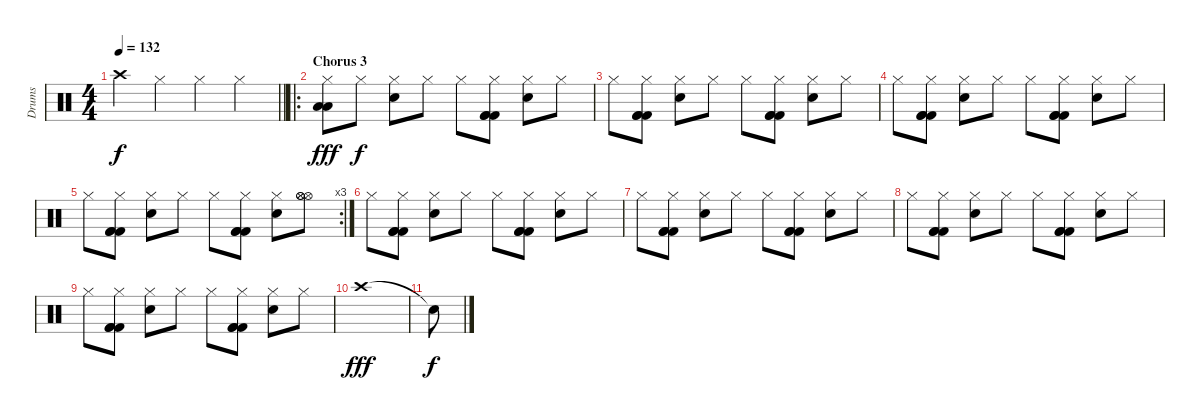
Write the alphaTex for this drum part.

\track ("Drums" "Drums") {instrument percussion}
\staff {score}
\articulation defaults
\ts (4 4)
\tempo 132
\clef neutral
\barLineRight lightlight
\ks c "Crash high (hit)".4{dy f} "Hi-Hat (closed)".4 "Hi-Hat (closed)".4 "Hi-Hat (closed)".4
|
\ro
\section ("" "Chorus 3")
("Hi-Hat (closed)" "Low Floor Tom (hit)" "Low Floor Tom (hit)").8{dy fff} "Hi-Hat (closed)".8{dy f} ("Hi-Hat (closed)" "Electric Snare (hit)").8 "Hi-Hat (closed)".8 "Hi-Hat (closed)".8 ("Hi-Hat (closed)" "Kick (hit) 2" "Kick (hit) 2" "Kick (hit) 2").8 ("Hi-Hat (closed)" "Electric Snare (hit)").8 "Hi-Hat (closed)".8 |
"Hi-Hat (closed)".8 ("Hi-Hat (closed)" "Kick (hit) 2" "Kick (hit) 2" "Kick (hit) 2").8 ("Hi-Hat (closed)" "Electric Snare (hit)").8 "Hi-Hat (closed)".8 "Hi-Hat (closed)".8 ("Hi-Hat (closed)" "Kick (hit) 2" "Kick (hit) 2" "Kick (hit) 2").8 ("Hi-Hat (closed)" "Electric Snare (hit)").8 "Hi-Hat (closed)".8 |
"Hi-Hat (closed)".8 ("Hi-Hat (closed)" "Kick (hit) 2" "Kick (hit) 2" "Kick (hit) 2").8 ("Hi-Hat (closed)" "Electric Snare (hit)").8 "Hi-Hat (closed)".8 "Hi-Hat (closed)".8 ("Hi-Hat (closed)" "Kick (hit) 2" "Kick (hit) 2" "Kick (hit) 2").8 ("Hi-Hat (closed)" "Electric Snare (hit)").8 "Hi-Hat (closed)".8 |
\rc 3 "Hi-Hat (closed)".8
("Hi-Hat (closed)" "Kick (hit) 2" "Kick (hit) 2" "Kick (hit) 2").8 ("Hi-Hat (closed)" "Electric Snare (hit)").8 "Hi-Hat (closed)".8 "Hi-Hat (closed)".8 ("Hi-Hat (closed)" "Kick (hit) 2" "Kick (hit) 2" "Kick (hit) 2").8 ("Hi-Hat (closed)" "Electric Snare (hit)").8 ("Hi-Hat (open)" "Hi-Hat (open)" "Hi-Hat (open)").8 |
"Hi-Hat (closed)".8 ("Hi-Hat (closed)" "Kick (hit) 2" "Kick (hit) 2" "Kick (hit) 2").8 ("Hi-Hat (closed)" "Electric Snare (hit)").8 "Hi-Hat (closed)".8 "Hi-Hat (closed)".8 ("Hi-Hat (closed)" "Kick (hit) 2" "Kick (hit) 2" "Kick (hit) 2").8 ("Hi-Hat (closed)" "Electric Snare (hit)").8 "Hi-Hat (closed)".8 |
"Hi-Hat (closed)".8 ("Hi-Hat (closed)" "Kick (hit) 2" "Kick (hit) 2" "Kick (hit) 2").8 ("Hi-Hat (closed)" "Electric Snare (hit)").8 "Hi-Hat (closed)".8 "Hi-Hat (closed)".8 ("Hi-Hat (closed)" "Kick (hit) 2" "Kick (hit) 2" "Kick (hit) 2").8 ("Hi-Hat (closed)" "Electric Snare (hit)").8 "Hi-Hat (closed)".8 |
"Hi-Hat (closed)".8 ("Hi-Hat (closed)" "Kick (hit) 2" "Kick (hit) 2" "Kick (hit) 2").8 ("Hi-Hat (closed)" "Electric Snare (hit)").8 "Hi-Hat (closed)".8 "Hi-Hat (closed)".8 ("Hi-Hat (closed)" "Kick (hit) 2" "Kick (hit) 2" "Kick (hit) 2").8 ("Hi-Hat (closed)" "Electric Snare (hit)").8 "Hi-Hat (closed)".8 |
"Hi-Hat (closed)".8 ("Hi-Hat (closed)" "Kick (hit) 2" "Kick (hit) 2" "Kick (hit) 2").8 ("Hi-Hat (closed)" "Electric Snare (hit)").8 "Hi-Hat (closed)".8 "Hi-Hat (closed)".8 ("Hi-Hat (closed)" "Kick (hit) 2" "Kick (hit) 2" "Kick (hit) 2").8 ("Hi-Hat (closed)" "Electric Snare (hit)").8 "Hi-Hat (closed)".8 |
"Crash high (hit)".1{dy fff} |
"Snare (hit)"{t}.8{dy f}
